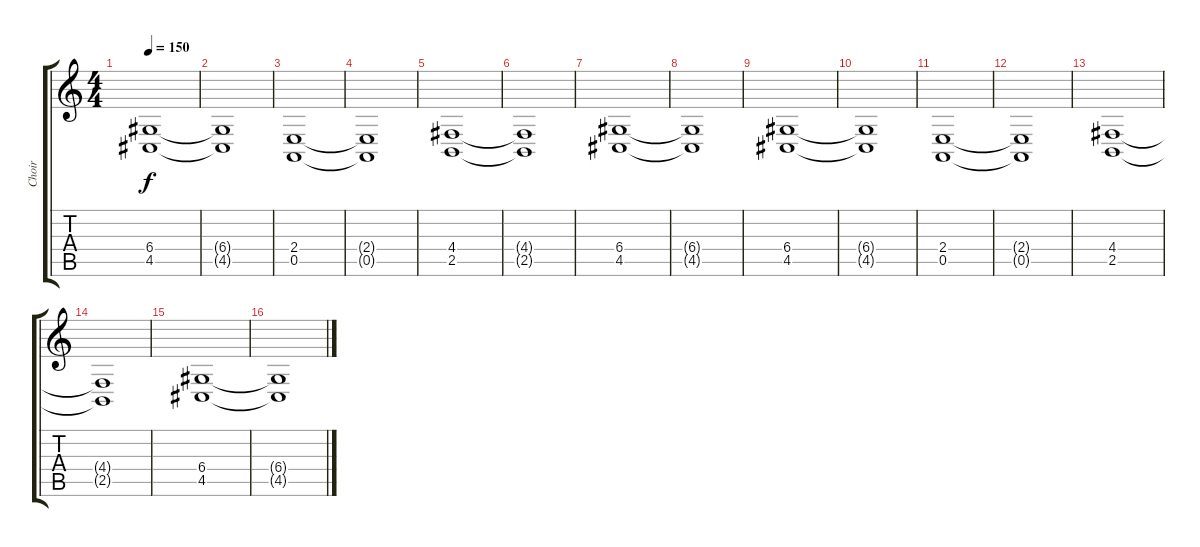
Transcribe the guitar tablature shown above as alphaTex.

\track ("Choir" "Choir") {instrument choiraahs}
\staff {score tabs}
\tuning (E4 B3 G3 D3 A2 E2) {hide}
\ts (4 4)
\tempo 150
\clef g2
\ks c
(6.4 4.5).1{dy f} |
(6.4{t} 4.5{t}).1 |
(2.4 0.5).1 |
(2.4{t} 0.5{t}).1 |
(4.4 2.5).1 |
(4.4{t} 2.5{t}).1 |
(6.4 4.5).1 |
(6.4{t} 4.5{t}).1 |
(6.4 4.5).1{volume 12} |
(6.4{t} 4.5{t}).1 |
(2.4 0.5).1{volume 9} |
(2.4{t} 0.5{t}).1 |
(4.4 2.5).1{volume 6} |
(4.4{t} 2.5{t}).1 |
(6.4 4.5).1{volume 3} |
(6.4{t} 4.5{t}).1
